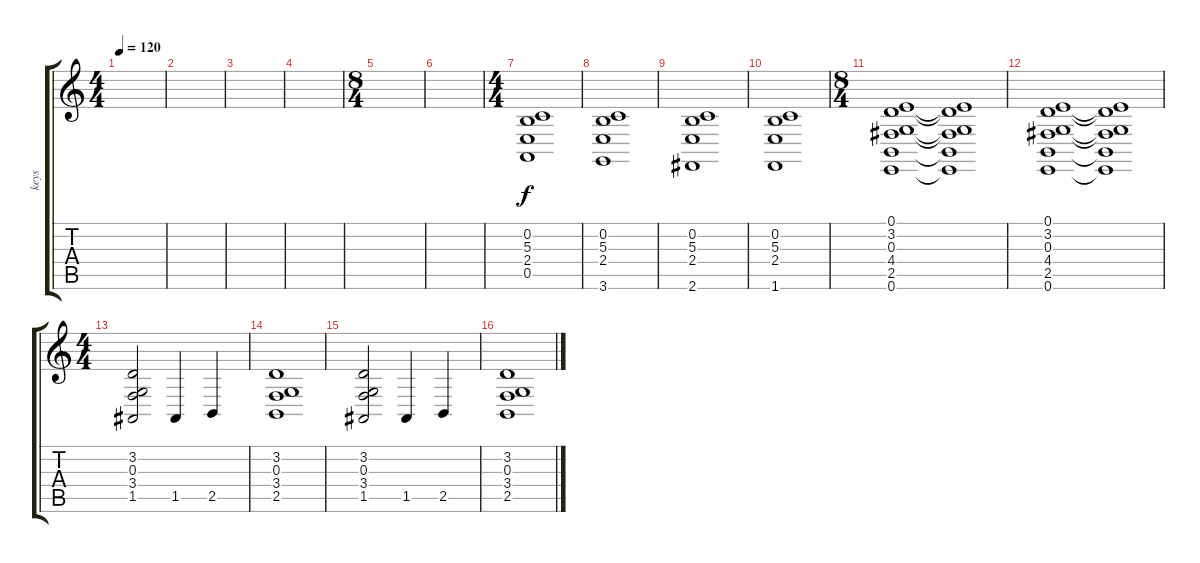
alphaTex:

\track ("keys" "keys") {instrument pad8sweep}
\staff {score tabs}
\tuning (E4 B3 G3 D3 A2 E2) {hide}
\ts (4 4)
\tempo 120
\clef g2
\ks c
|
|
|
|
\ts (8 4)
|
|
\ts (4 4)
(0.2 5.3 2.4 0.5).1 |
(0.2 5.3 2.4 3.6).1 |
(0.2 5.3 2.4 2.6).1 |
(0.2 5.3 2.4 1.6).1 |
\ts (8 4)
(0.1 3.2 0.3 4.4 2.5 0.6).1 (0.1{t} 3.2{t} 0.3{t} 4.4{t} 2.5{t} 0.6{t}).1 |
(0.1 3.2 0.3 4.4 2.5 0.6).1 (0.1{t} 3.2{t} 0.3{t} 4.4{t} 2.5{t} 0.6{t}).1 |
\ts (4 4)
(3.2 0.3 3.4 1.5).2 1.5.4 2.5.4 |
(3.2 0.3 3.4 2.5).1 |
(3.2 0.3 3.4 1.5).2 1.5.4 2.5.4 |
(3.2 0.3 3.4 2.5).1
